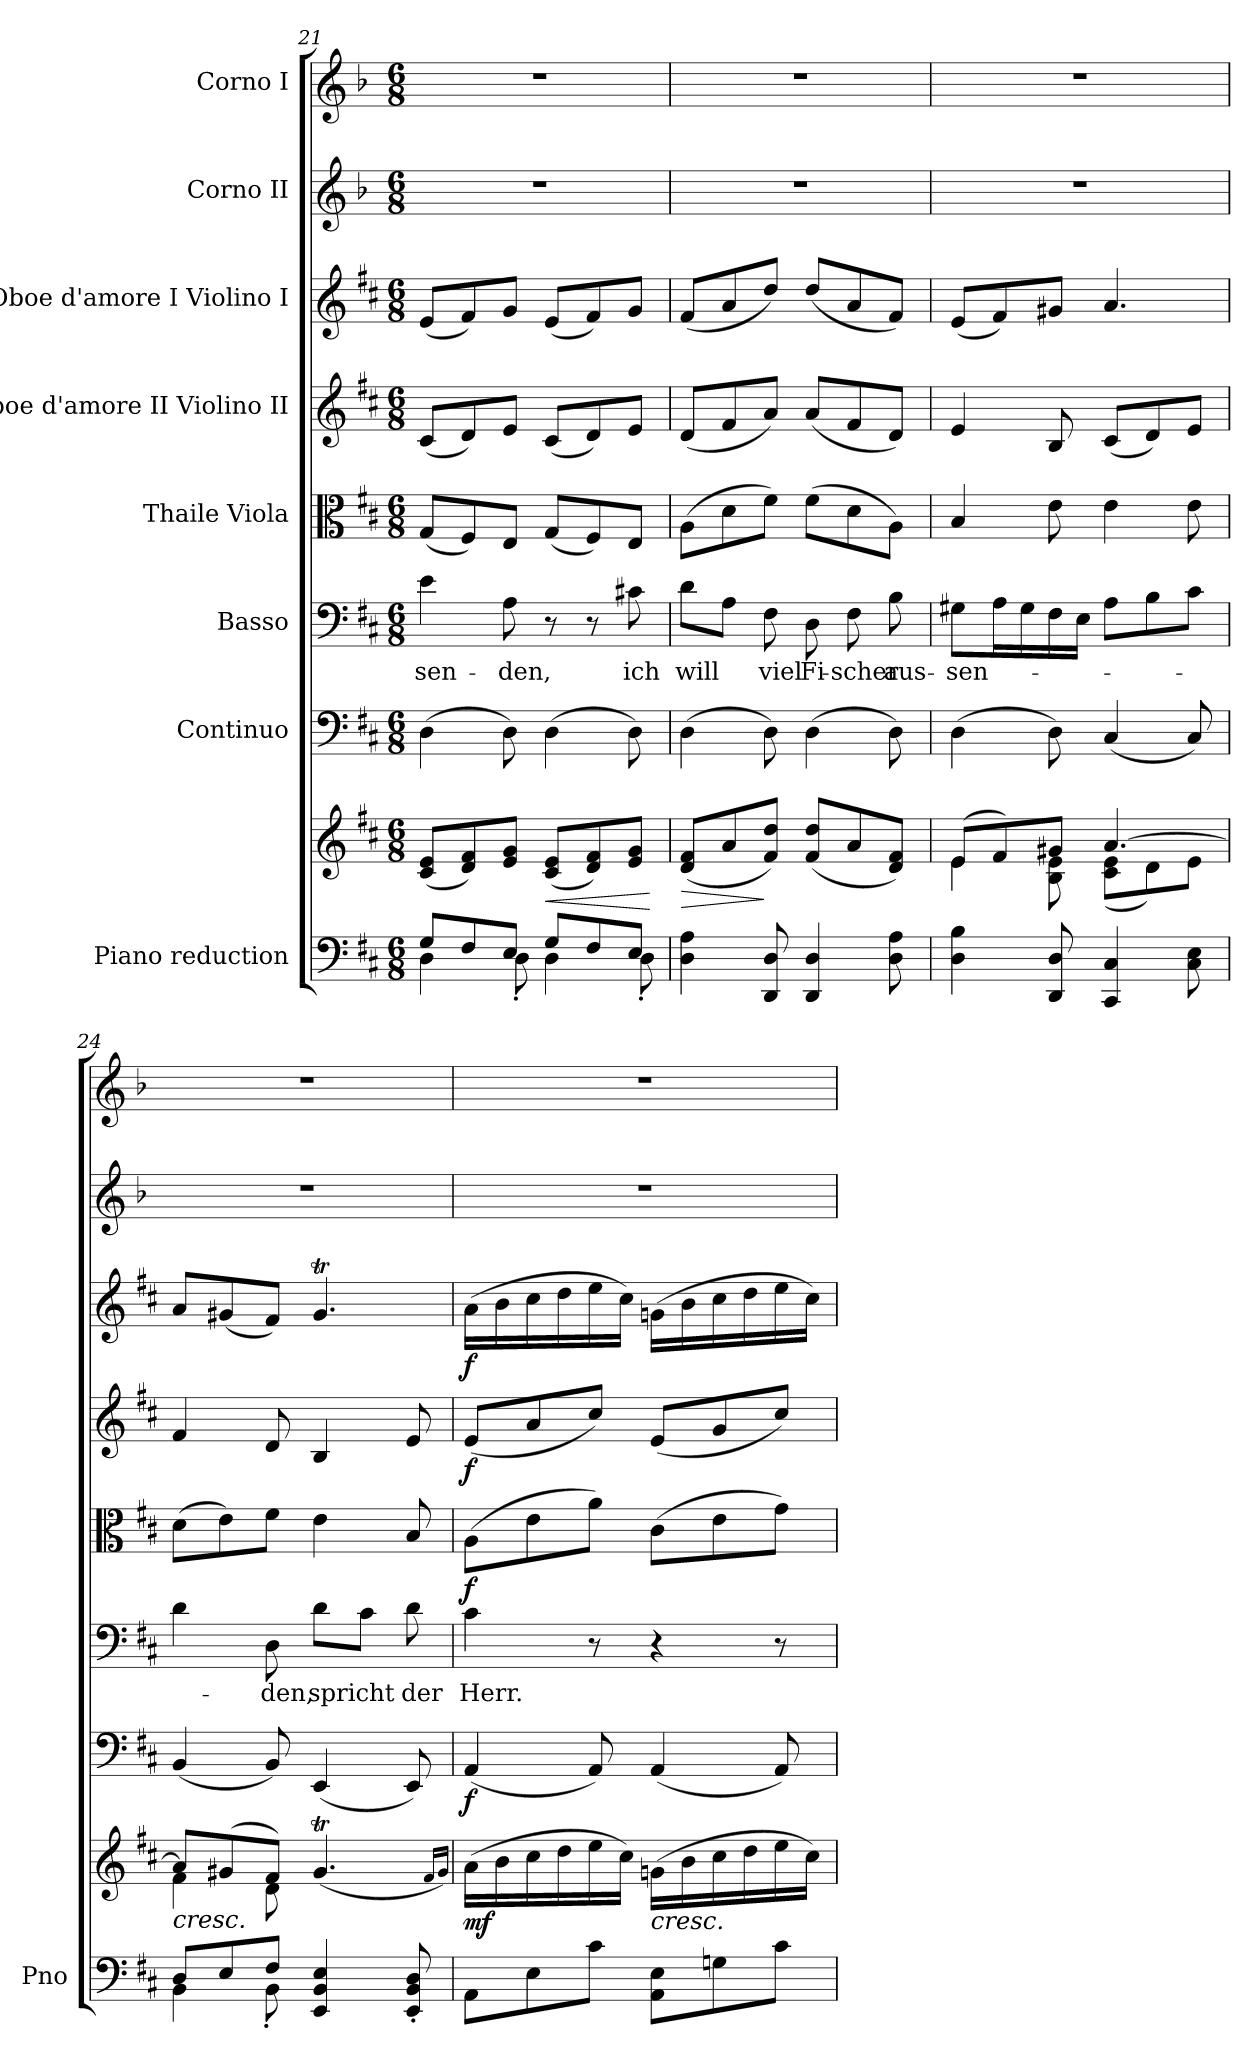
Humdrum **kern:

**kern	**kern	**dynam	**kern	**dynam	**kern	**text	**kern	**dynam	**kern	**dynam	**kern	**dynam	**kern	**kern
*part8	*part8	*part8	*part7	*part7	*part6	*part6	*part5	*part5	*part4	*part4	*part3	*part3	*part2	*part1
*staff9	*staff8	*staff8/9	*staff7	*staff7	*staff6	*staff6	*staff5	*staff5	*staff4	*staff4	*staff3	*staff3	*staff2	*staff1
*I"Piano reduction	*	*	*I"Continuo	*	*I"Basso	*	*I"Thaile Viola	*	*I"Oboe d'amore II Violino II	*	*I"Oboe d'amore I Violino I	*	*I"Corno II	*I"Corno I
*I'Pno	*	*	*	*	*	*	*	*	*	*	*	*	*	*
*clefF4	*clefG2	*	*clefF4	*	*clefF4	*	*clefC3	*	*clefG2	*	*clefG2	*	*clefG2	*clefG2
*	*	*	*	*	*	*	*	*	*	*	*	*	*ITrd3c5	*ITrd3c5
*k[f#c#]	*k[f#c#]	*	*k[f#c#]	*	*k[f#c#]	*	*k[f#c#]	*	*k[f#c#]	*	*k[f#c#]	*	*k[]	*k[]
*M6/8	*M6/8	*	*M6/8	*	*M6/8	*	*M6/8	*	*M6/8	*	*M6/8	*	*M6/8	*M6/8
=21	=21	=21	=21	=21	=21	=21	=21	=21	=21	=21	=21	=21	=21	=21
*^	*	*	*	*	*	*	*	*	*	*	*	*	*	*
!	!	!	!	!	!	!	!LO:LY:b	!	!	!	!	!	!	!	!
8G/L	4D\	(8c#/ 8e/L	.	(4D\	.	4e\	sen-	(8G/L	.	(8c#/L	.	(8e/L	.	2.r	2.r
8F#/	.	8d/ 8f#/)	.	.	.	.	.	8F#/)	.	8d/)	.	8f#/)	.	.	.
!	!	!	!	!	!	!	!LO:LY:b	!	!	!	!	!	!	!	!
8E/J	8D'\	8e/ 8g/J	.	8D\)	.	8A\	-den,	8E/J	.	8e/J	.	8g/J	.	.	.
!	!	!	!LO:HP:b	!	!	!	!	!	!	!	!	!	!	!	!
8G/L	4D\	(8c#/ 8e/L	<	(4D\	.	8r	.	(8G/L	.	(8c#/L	.	(8e/L	.	.	.
8F#/	.	8d/ 8f#/)	.	.	.	8r	.	8F#/)	.	8d/)	.	8f#/)	.	.	.
!	!	!	!	!	!	!	!LO:LY:b	!	!	!	!	!	!	!	!
8E/J	8D'\	8e/ 8g/J	.	8D\)	.	8c#X\	ich	8E/J	.	8e/J	.	8g/J	.	.	.
*v	*v	*	*	*	*	*	*	*	*	*	*	*	*	*	*
.	.	[	.	.	.	.	.	.	.	.	.	.	.	.
!!LO:PB:g=z
=22	=22	=22	=22	=22	=22	=22	=22	=22	=22	=22	=22	=22	=22	=22
!	!	!LO:HP:b	!	!	!	!LO:LY:b	!	!	!	!	!	!	!	!
4D\ 4A\	(8d/ 8f#/L	>	(4D\	.	8d\L	will	(8A\L	.	(8d/L	.	(8f#/L	.	2.r	2.r
.	8a/	.	.	.	8A\J	.	8d\	.	8f#/	.	8a/	.	.	.
!	!	!	!	!	!	!LO:LY:b	!	!	!	!	!	!	!	!
8DD/ 8D/	8f#/ 8dd/J)	]	8D\)	.	8F#\	viel	8f#\J)	.	8a/J)	.	8dd/J)	.	.	.
!	!	!	!	!	!	!LO:LY:b	!	!	!	!	!	!	!	!
4DD/ 4D/	(8f#/ 8dd/L	.	(4D\	.	8D\	Fi-	(8f#\L	.	(8a/L	.	(8dd/L	.	.	.
!	!	!	!	!	!	!LO:LY:b	!	!	!	!	!	!	!	!
.	8a/	.	.	.	8F#\	-scher	8d\	.	8f#/	.	8a/	.	.	.
!	!	!	!	!	!	!LO:LY:b	!	!	!	!	!	!	!	!
8D\ 8A\	8d/ 8f#/J)	.	8D\)	.	8B\	aus-	8A\J)	.	8d/J)	.	8f#/J)	.	.	.
=23	=23	=23	=23	=23	=23	=23	=23	=23	=23	=23	=23	=23	=23	=23
*	*^	*	*	*	*	*	*	*	*	*	*	*	*	*
!	!	!	!	!	!	!	!LO:LY:b	!	!	!	!	!	!	!	!
4D\ 4B\	(8e/L	4e\	.	(4D\	.	8G#X\L	-sen-	4B/	.	4e/	.	(8e/L	.	2.r	2.r
.	8f#/)	.	.	.	.	16A\L	.	.	.	.	.	8f#/)	.	.	.
.	.	.	.	.	.	16G#\	.	.	.	.	.	.	.	.	.
8DD/ 8D/	8g#X/J	8B\ 8e\	.	8D\)	.	16F#\	.	8e\	.	8B/	.	8g#X/J	.	.	.
.	.	.	.	.	.	16E\JJ	.	.	.	.	.	.	.	.	.
4CC#/ 4C#/	[4.a/	(8c#\ 8e\L	.	(4C#/	.	8A\L	.	4e\	.	(8c#/L	.	4.a/	.	.	.
.	.	8d\)	.	.	.	8B\	.	.	.	8d/)	.	.	.	.	.
8C#\ 8E\	.	8e\J	.	8C#/)	.	8c#\J	.	8e\	.	8e/J	.	.	.	.	.
=24	=24	=24	=24	=24	=24	=24	=24	=24	=24	=24	=24	=24	=24	=24	=24
*^	*	*	*	*	*	*	*	*	*	*	*	*	*	*	*
!	!	!LO:TX:b:i:t=cresc.	!	!	!	!	!	!	!	!	!	!	!	!	!	!
8D/L	4BB\	8a/L]	4f#\	.	(4BB/	.	4d\	.	(8d\L	.	4f#/	.	8a/L	.	2.r	2.r
8E/	.	(8g#X/	.	.	.	.	.	.	8e\)	.	.	.	(8g#X/	.	.	.
!	!	!	!	!	!	!	!	!LO:LY:b	!	!	!	!	!	!	!	!
8F#/J	8BB'\	8f#/J)	8d\	.	8BB/)	.	8D\	-den,	8f#\J	.	8d/	.	8f#/J)	.	.	.
!	!	!	!	!	!	!	!	!LO:LY:b	!	!	!	!	!	!	!	!
4EE/ 4BB/ 4E/	4.ryy	(<4.g#t/	4.ryy	.	(4EE/	.	8d\L	spricht	4e\	.	4B/	.	4.g#t/	.	.	.
.	.	.	.	.	.	.	8c#\J	.	.	.	.	.	.	.	.	.
!	!	!	!	!	!	!	!	!LO:LY:b	!	!	!	!	!	!	!	!
8EE/'< 8BB/'< 8D/'<	.	.	.	.	8EE/)	.	8d\	der	8B/	.	8e/	.	.	.	.	.
*v	*v	*	*	*	*	*	*	*	*	*	*	*	*	*	*	*
*	*v	*v	*	*	*	*	*	*	*	*	*	*	*	*	*
.	16qf#/LL	.	.	.	.	.	.	.	.	.	.	.	.	.
.	16qg#/JJ)	.	.	.	.	.	.	.	.	.	.	.	.	.
=25	=25	=25	=25	=25	=25	=25	=25	=25	=25	=25	=25	=25	=25	=25
!	!	!LO:DY:b	!	!LO:DY:b	!	!LO:LY:b	!	!LO:DY:b	!	!LO:DY:b	!	!LO:DY:b	!	!
8AA\L	(16a\LL	mf	(4AA/	f	4c#\	Herr.	(8A\L	f	(8e/L	f	(16a\LL	f	2.r	2.r
.	16b\	.	.	.	.	.	.	.	.	.	16b\	.	.	.
8E\	16cc#\	.	.	.	.	.	8e\	.	8a/	.	16cc#\	.	.	.
.	16dd\	.	.	.	.	.	.	.	.	.	16dd\	.	.	.
8c#\J	16ee\	.	8AA/)	.	8r	.	8a\J)	.	8cc#/J)	.	16ee\	.	.	.
.	16cc#\JJ)	.	.	.	.	.	.	.	.	.	16cc#\JJ)	.	.	.
!	!LO:TX:b:i:t=cresc.	!	!	!	!	!	!	!	!	!	!	!	!	!
8AA\ 8E\L	(16gn\LL	.	(4AA/	.	4r	.	(8c#\L	.	(8e/L	.	(16gn\LL	.	.	.
.	16b\	.	.	.	.	.	.	.	.	.	16b\	.	.	.
8Gn\	16cc#\	.	.	.	.	.	8e\	.	8g/	.	16cc#\	.	.	.
.	16dd\	.	.	.	.	.	.	.	.	.	16dd\	.	.	.
8c#\J	16ee\	.	8AA/)	.	8r	.	8g\J)	.	8cc#/J)	.	16ee\	.	.	.
.	16cc#\JJ)	.	.	.	.	.	.	.	.	.	16cc#\JJ)	.	.	.
=	=	=	=	=	=	=	=	=	=	=	=	=	=	=
*-	*-	*-	*-	*-	*-	*-	*-	*-	*-	*-	*-	*-	*-	*-
